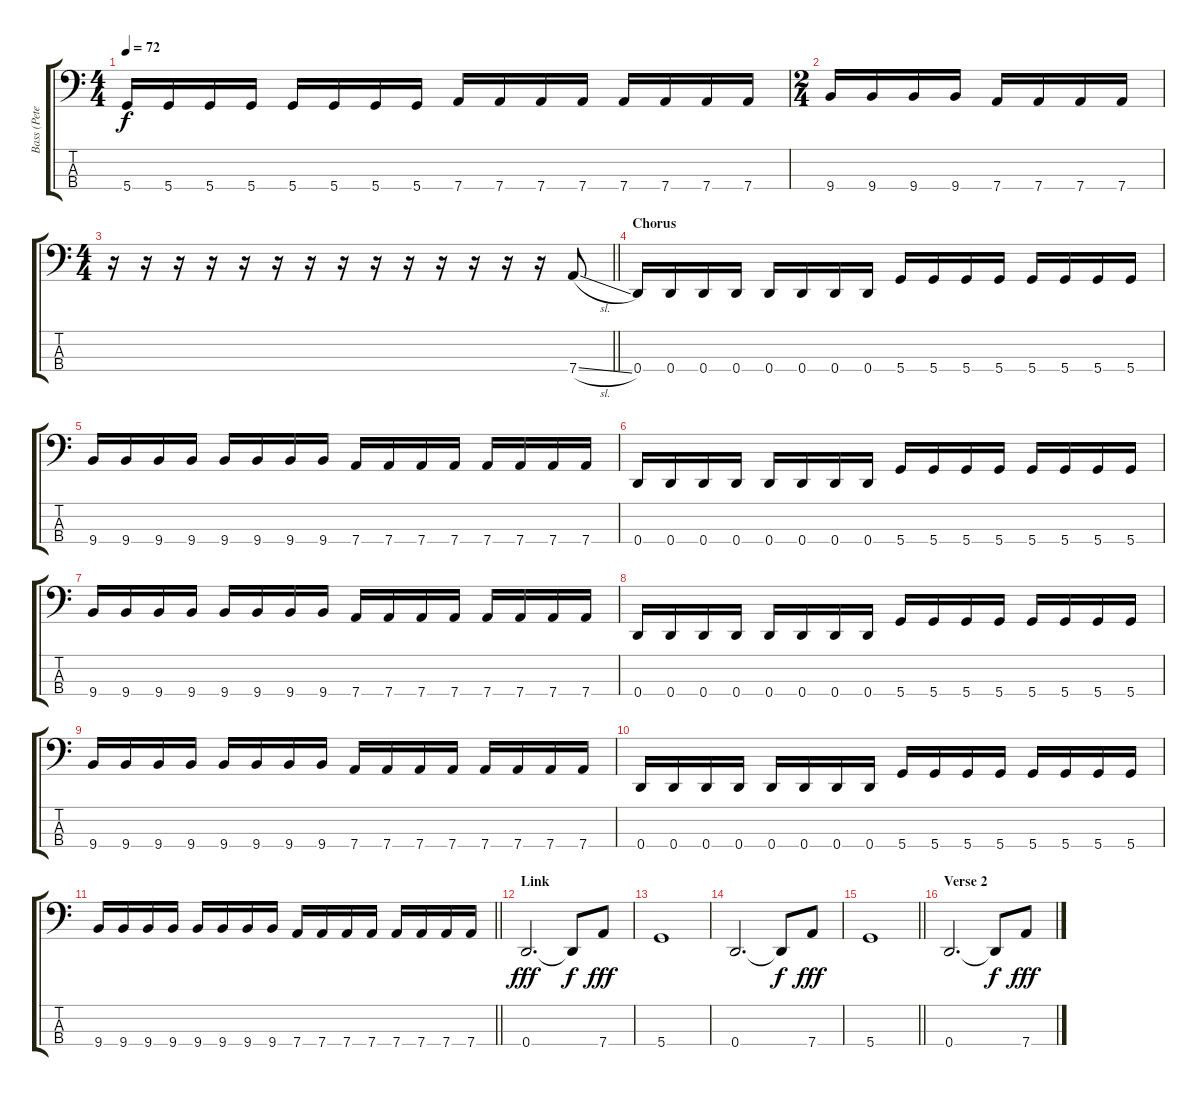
\track ("Bass (Pete)" "Bass (Pete") {instrument electricbassfinger}
\staff {score tabs}
\tuning (G2 D2 A1 D1) {hide}
\ts (4 4)
\tempo 72
\clef f4
\ks c
5.4.16{dy f} 5.4.16 5.4.16 5.4.16 5.4.16 5.4.16 5.4.16 5.4.16 7.4.16 7.4.16 7.4.16 7.4.16 7.4.16 7.4.16 7.4.16 7.4.16 |
\ts (2 4)
9.4.16 9.4.16 9.4.16 9.4.16 7.4.16 7.4.16 7.4.16 7.4.16 |
\ts (4 4)
\barLineRight lightlight
r.16 r.16 r.16 r.16 r.16 r.16 r.16 r.16 r.16 r.16 r.16 r.16 r.16 r.16 7.4{sl}.8 |
\section ("" "Chorus")
0.4.16 0.4.16 0.4.16 0.4.16 0.4.16 0.4.16 0.4.16 0.4.16 5.4.16 5.4.16 5.4.16 5.4.16 5.4.16 5.4.16 5.4.16 5.4.16 |
9.4.16 9.4.16 9.4.16 9.4.16 9.4.16 9.4.16 9.4.16 9.4.16 7.4.16 7.4.16 7.4.16 7.4.16 7.4.16 7.4.16 7.4.16 7.4.16 |
0.4.16 0.4.16 0.4.16 0.4.16 0.4.16 0.4.16 0.4.16 0.4.16 5.4.16 5.4.16 5.4.16 5.4.16 5.4.16 5.4.16 5.4.16 5.4.16 |
9.4.16 9.4.16 9.4.16 9.4.16 9.4.16 9.4.16 9.4.16 9.4.16 7.4.16 7.4.16 7.4.16 7.4.16 7.4.16 7.4.16 7.4.16 7.4.16 |
0.4.16 0.4.16 0.4.16 0.4.16 0.4.16 0.4.16 0.4.16 0.4.16 5.4.16 5.4.16 5.4.16 5.4.16 5.4.16 5.4.16 5.4.16 5.4.16 |
9.4.16 9.4.16 9.4.16 9.4.16 9.4.16 9.4.16 9.4.16 9.4.16 7.4.16 7.4.16 7.4.16 7.4.16 7.4.16 7.4.16 7.4.16 7.4.16 |
0.4.16 0.4.16 0.4.16 0.4.16 0.4.16 0.4.16 0.4.16 0.4.16 5.4.16 5.4.16 5.4.16 5.4.16 5.4.16 5.4.16 5.4.16 5.4.16 |
\barLineRight lightlight
9.4.16 9.4.16 9.4.16 9.4.16 9.4.16 9.4.16 9.4.16 9.4.16 7.4.16 7.4.16 7.4.16 7.4.16 7.4.16 7.4.16 7.4.16 7.4.16 |
\section ("" "Link")
0.4.2{d dy fff} 0.4{t}.8{dy f} 7.4.8{dy fff} |
5.4.1 |
0.4.2{d} 0.4{t}.8{dy f} 7.4.8{dy fff} |
\barLineRight lightlight
5.4.1 |
\section ("" "Verse 2")
0.4.2{d} 0.4{t}.8{dy f} 7.4.8{dy fff}
